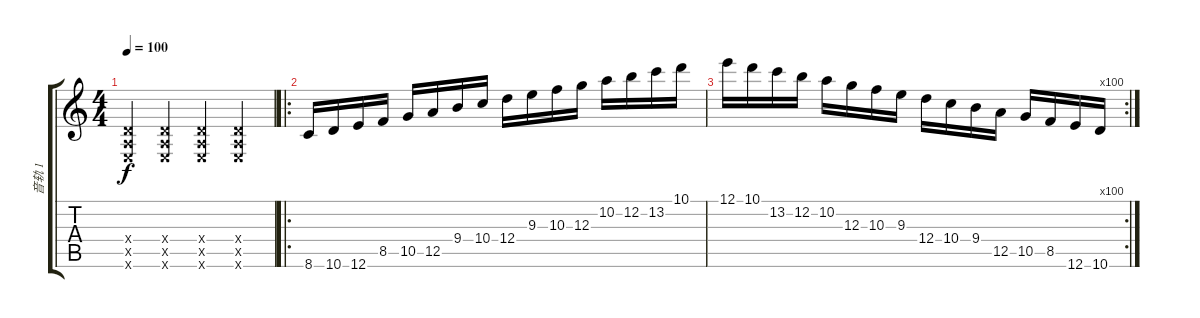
\track ("音轨 1" "音轨 1") {instrument acousticguitarnylon}
\staff {score tabs}
\tuning (E4 B3 G3 D3 A2 E2) {hide}
\ts (4 4)
\tempo 100
\clef g2
\ks c
(0.4{x} 0.5{x} 0.6{x}).4{dy f instrument acousticguitarnylon} (0.4{x} 0.5{x} 0.6{x}).4 (0.4{x} 0.5{x} 0.6{x}).4 (0.4{x} 0.5{x} 0.6{x}).4 |
\ro
8.6.16 10.6.16 12.6.16 8.5.16 10.5.16 12.5.16 9.4.16 10.4.16 12.4.16 9.3.16 10.3.16 12.3.16 10.2.16 12.2.16 13.2.16 10.1.16 |
\rc 100
12.1.16 10.1.16 13.2.16 12.2.16 10.2.16 12.3.16 10.3.16 9.3.16 12.4.16 10.4.16 9.4.16 12.5.16 10.5.16 8.5.16 12.6.16 10.6.16
